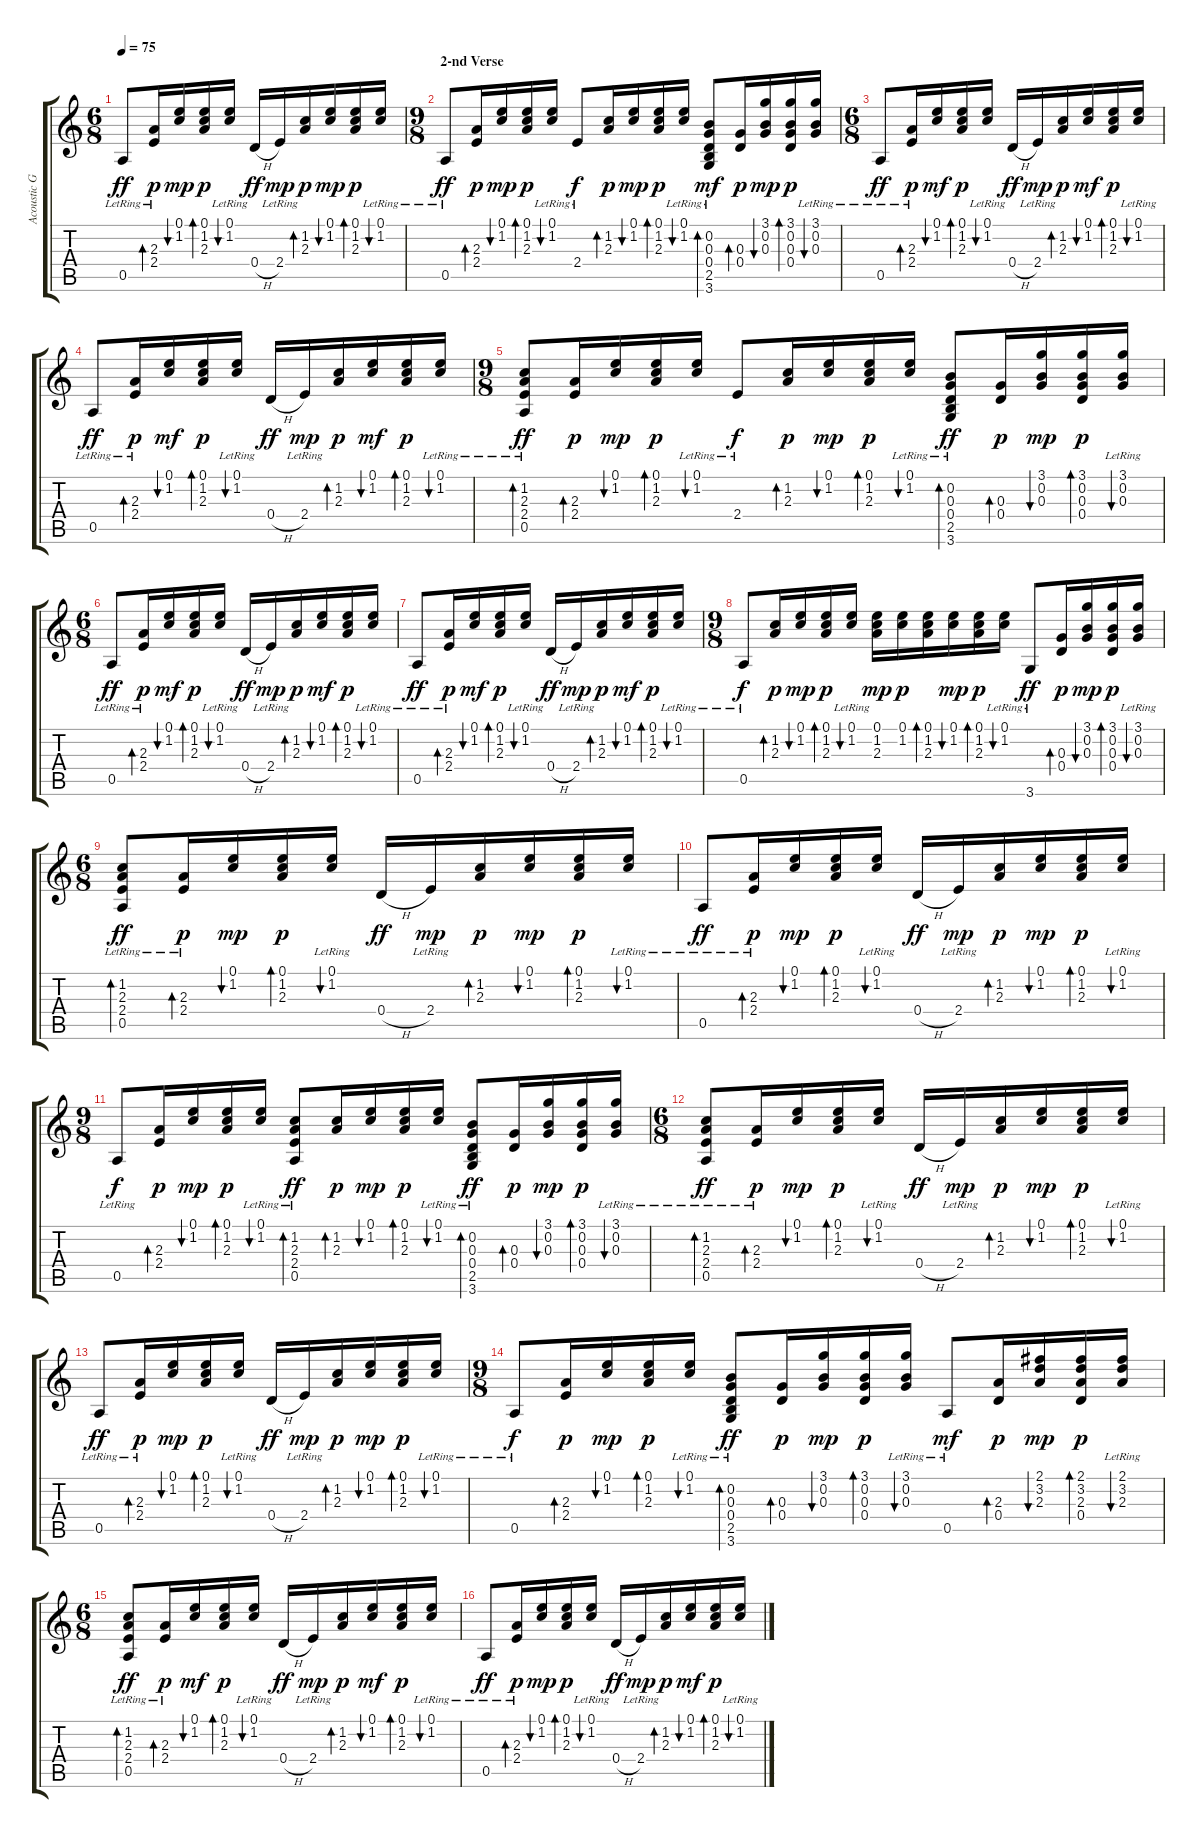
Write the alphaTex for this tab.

\track ("Acoustic Guitar" "Acoustic G") {instrument acousticguitarsteel}
\staff {score tabs}
\tuning (E4 B3 G3 D3 A2 E2) {hide}
\ts (6 8)
\tempo 75
\clef g2
\ks c
0.5{lr}.8{dy ff} (2.3 2.4{lr}).16{bd 60 dy p} (0.1 1.2).16{bu 60 dy mp} (0.1 1.2 2.3).16{bd 60 dy p} (0.1{lr} 1.2{lr}).16{bu 60} 0.4{h}.16{dy ff} 2.4{lr}.16{dy mp} (1.2 2.3).16{bd 60 dy p} (0.1 1.2).16{bu 60 dy mp} (0.1 1.2 2.3).16{bd 60 dy p} (0.1{lr} 1.2{lr}).16{bu 60} |
\ts (9 8)
\section ("" "2-nd Verse")
0.5{lr}.8{dy ff} (2.3 2.4).16{bd 60 dy p} (0.1 1.2).16{bu 60 dy mp} (0.1 1.2 2.3).16{bd 60 dy p} (0.1{lr} 1.2{lr}).16{bu 60} 2.4{lr}.8{dy f} (1.2 2.3).16{bd 60 dy p} (0.1 1.2).16{bu 60 dy mp} (0.1 1.2 2.3).16{bd 60 dy p} (0.1{lr} 1.2{lr}).16{bu 60} (0.2{lr} 0.3 0.4 2.5{lr} 3.6{lr}).8{bd 60 dy mf} (0.3 0.4).16{bd 60 dy p} (3.1 0.2 0.3).16{bu 60 dy mp} (3.1 0.2 0.3 0.4).16{bd 60 dy p} (3.1{lr} 0.2{lr} 0.3{lr}).16{bu 60} |
\ts (6 8)
0.5{lr}.8{dy ff} (2.3 2.4{lr}).16{bd 60 dy p} (0.1 1.2).16{bu 60 dy mf} (0.1 1.2 2.3).16{bd 60 dy p} (0.1{lr} 1.2{lr}).16{bu 60} 0.4{h}.16{dy ff} 2.4{lr}.16{dy mp} (1.2 2.3).16{bd 60 dy p} (0.1 1.2).16{bu 60 dy mf} (0.1 1.2 2.3).16{bd 60 dy p} (0.1{lr} 1.2{lr}).16{bu 60} |
0.5{lr}.8{dy ff} (2.3 2.4{lr}).16{bd 60 dy p} (0.1 1.2).16{bu 60 dy mf} (0.1 1.2 2.3).16{bd 60 dy p} (0.1{lr} 1.2{lr}).16{bu 60} 0.4{h}.16{dy ff} 2.4{lr}.16{dy mp} (1.2 2.3).16{bd 60 dy p} (0.1 1.2).16{bu 60 dy mf} (0.1 1.2 2.3).16{bd 60 dy p} (0.1{lr} 1.2{lr}).16{bu 60} |
\ts (9 8)
(1.2 2.3 2.4 0.5{lr}).8{bd 60 dy ff} (2.3 2.4).16{bd 60 dy p} (0.1 1.2).16{bu 60 dy mp} (0.1 1.2 2.3).16{bd 60 dy p} (0.1{lr} 1.2{lr}).16{bu 60} 2.4{lr}.8{dy f} (1.2 2.3).16{bd 60 dy p} (0.1 1.2).16{bu 60 dy mp} (0.1 1.2 2.3).16{bd 60 dy p} (0.1{lr} 1.2{lr}).16{bu 60} (0.2{lr} 0.3 0.4 2.5 3.6{lr}).8{bd 60 dy ff} (0.3 0.4).16{bd 60 dy p} (3.1 0.2 0.3).16{bu 60 dy mp} (3.1 0.2 0.3 0.4).16{bd 60 dy p} (3.1{lr} 0.2{lr} 0.3{lr}).16{bu 60} |
\ts (6 8)
0.5{lr}.8{dy ff} (2.3 2.4{lr}).16{bd 60 dy p} (0.1 1.2).16{bu 60 dy mf} (0.1 1.2 2.3).16{bd 60 dy p} (0.1{lr} 1.2{lr}).16{bu 60} 0.4{h}.16{dy ff} 2.4{lr}.16{dy mp} (1.2 2.3).16{bd 60 dy p} (0.1 1.2).16{bu 60 dy mf} (0.1 1.2 2.3).16{bd 60 dy p} (0.1{lr} 1.2{lr}).16{bu 60} |
0.5{lr}.8{dy ff} (2.3 2.4{lr}).16{bd 60 dy p} (0.1 1.2).16{bu 60 dy mf} (0.1 1.2 2.3).16{bd 60 dy p} (0.1{lr} 1.2{lr}).16{bu 60} 0.4{h}.16{dy ff} 2.4{lr}.16{dy mp} (1.2 2.3).16{bd 60 dy p} (0.1 1.2).16{bu 60 dy mf} (0.1 1.2 2.3).16{bd 60 dy p} (0.1{lr} 1.2{lr}).16{bu 60} |
\ts (9 8)
0.5{lr}.8{dy f} (1.2 2.3).16{bd 60 dy p} (0.1 1.2).16{bu 60 dy mp} (0.1 1.2 2.3).16{bd 60 dy p} (0.1{lr} 1.2{lr}).16{bu 60} (0.1 1.2 2.3).16{dy mp} (0.1 1.2).16{dy p} (0.1 1.2 2.3).16{bd 60} (0.1 1.2).16{bu 60 dy mp} (0.1 1.2 2.3).16{bd 60 dy p} (0.1{lr} 1.2{lr}).16{bu 60} 3.6{lr}.8{dy ff} (0.3 0.4).16{bd 60 dy p} (3.1 0.2 0.3).16{bu 60 dy mp} (3.1 0.2 0.3 0.4).16{bd 60 dy p} (3.1{lr} 0.2{lr} 0.3{lr}).16{bu 60} |
\ts (6 8)
(1.2{lr} 2.3 2.4 0.5{lr}).8{bd 120 dy ff} (2.3 2.4{lr}).16{bd 60 dy p} (0.1 1.2).16{bu 60 dy mp} (0.1 1.2 2.3).16{bd 60 dy p} (0.1{lr} 1.2{lr}).16{bu 60} 0.4{h}.16{dy ff} 2.4{lr}.16{dy mp} (1.2 2.3).16{bd 60 dy p} (0.1 1.2).16{bu 60 dy mp} (0.1 1.2 2.3).16{bd 60 dy p} (0.1{lr} 1.2{lr}).16{bu 60} |
0.5{lr}.8{dy ff} (2.3 2.4{lr}).16{bd 60 dy p} (0.1 1.2).16{bu 60 dy mp} (0.1 1.2 2.3).16{bd 60 dy p} (0.1{lr} 1.2{lr}).16{bu 60} 0.4{h}.16{dy ff} 2.4{lr}.16{dy mp} (1.2 2.3).16{bd 60 dy p} (0.1 1.2).16{bu 60 dy mp} (0.1 1.2 2.3).16{bd 60 dy p} (0.1{lr} 1.2{lr}).16{bu 60} |
\ts (9 8)
0.5{lr}.8{dy f} (2.3 2.4).16{bd 60 dy p} (0.1 1.2).16{bu 60 dy mp} (0.1 1.2 2.3).16{bd 60 dy p} (0.1{lr} 1.2{lr}).16{bu 60} (1.2 2.3 2.4{lr} 0.5{lr}).8{bd 120 dy ff} (1.2 2.3).16{bd 60 dy p} (0.1 1.2).16{bu 60 dy mp} (0.1 1.2 2.3).16{bd 60 dy p} (0.1{lr} 1.2{lr}).16{bu 60} (0.2{lr} 0.3 0.4 2.5{lr} 3.6{lr}).8{bd 60 dy ff} (0.3 0.4).16{bd 60 dy p} (3.1 0.2 0.3).16{bu 60 dy mp} (3.1 0.2 0.3 0.4).16{bd 60 dy p} (3.1{lr} 0.2{lr} 0.3{lr}).16{bu 60} |
\ts (6 8)
(1.2{lr} 2.3 2.4 0.5{lr}).8{bd 120 dy ff} (2.3 2.4{lr}).16{bd 60 dy p} (0.1 1.2).16{bu 60 dy mp} (0.1 1.2 2.3).16{bd 60 dy p} (0.1{lr} 1.2{lr}).16{bu 60} 0.4{h}.16{dy ff} 2.4{lr}.16{dy mp} (1.2 2.3).16{bd 60 dy p} (0.1 1.2).16{bu 60 dy mp} (0.1 1.2 2.3).16{bd 60 dy p} (0.1{lr} 1.2{lr}).16{bu 60} |
0.5{lr}.8{dy ff} (2.3 2.4{lr}).16{bd 60 dy p} (0.1 1.2).16{bu 60 dy mp} (0.1 1.2 2.3).16{bd 60 dy p} (0.1{lr} 1.2{lr}).16{bu 60} 0.4{h}.16{dy ff} 2.4{lr}.16{dy mp} (1.2 2.3).16{bd 60 dy p} (0.1 1.2).16{bu 60 dy mp} (0.1 1.2 2.3).16{bd 60 dy p} (0.1{lr} 1.2{lr}).16{bu 60} |
\ts (9 8)
0.5{lr}.8{dy f} (2.3 2.4).16{bd 60 dy p} (0.1 1.2).16{bu 60 dy mp} (0.1 1.2 2.3).16{bd 60 dy p} (0.1{lr} 1.2{lr}).16{bu 60} (0.2 0.3 0.4 2.5 3.6{lr}).8{bd 60 dy ff} (0.3 0.4).16{bd 60 dy p} (3.1 0.2 0.3).16{bu 60 dy mp} (3.1 0.2 0.3 0.4).16{bd 60 dy p} (3.1{lr} 0.2{lr} 0.3{lr}).16{bu 60} 0.5{lr}.8{dy mf} (2.3 0.4).16{bd 60 dy p} (2.1 3.2 2.3).16{bu 60 dy mp} (2.1 3.2 2.3 0.4).16{bd 60 dy p} (2.1{lr} 3.2{lr} 2.3{lr}).16{bu 60} |
\ts (6 8)
(1.2{lr} 2.3 2.4 0.5{lr}).8{bd 120 dy ff} (2.3 2.4{lr}).16{bd 60 dy p} (0.1 1.2).16{bu 60 dy mf} (0.1 1.2 2.3).16{bd 60 dy p} (0.1{lr} 1.2{lr}).16{bu 60} 0.4{h}.16{dy ff} 2.4{lr}.16{dy mp} (1.2 2.3).16{bd 60 dy p} (0.1 1.2).16{bu 60 dy mf} (0.1 1.2 2.3).16{bd 60 dy p} (0.1{lr} 1.2{lr}).16{bu 60} |
0.5{lr}.8{dy ff} (2.3 2.4{lr}).16{bd 60 dy p} (0.1 1.2).16{bu 60 dy mp} (0.1 1.2 2.3).16{bd 60 dy p} (0.1{lr} 1.2{lr}).16{bu 60} 0.4{h}.16{dy ff} 2.4{lr}.16{dy mp} (1.2 2.3).16{bd 60 dy p} (0.1 1.2).16{bu 60 dy mf} (0.1 1.2 2.3).16{bd 60 dy p} (0.1{lr} 1.2{lr}).16{bu 60}
